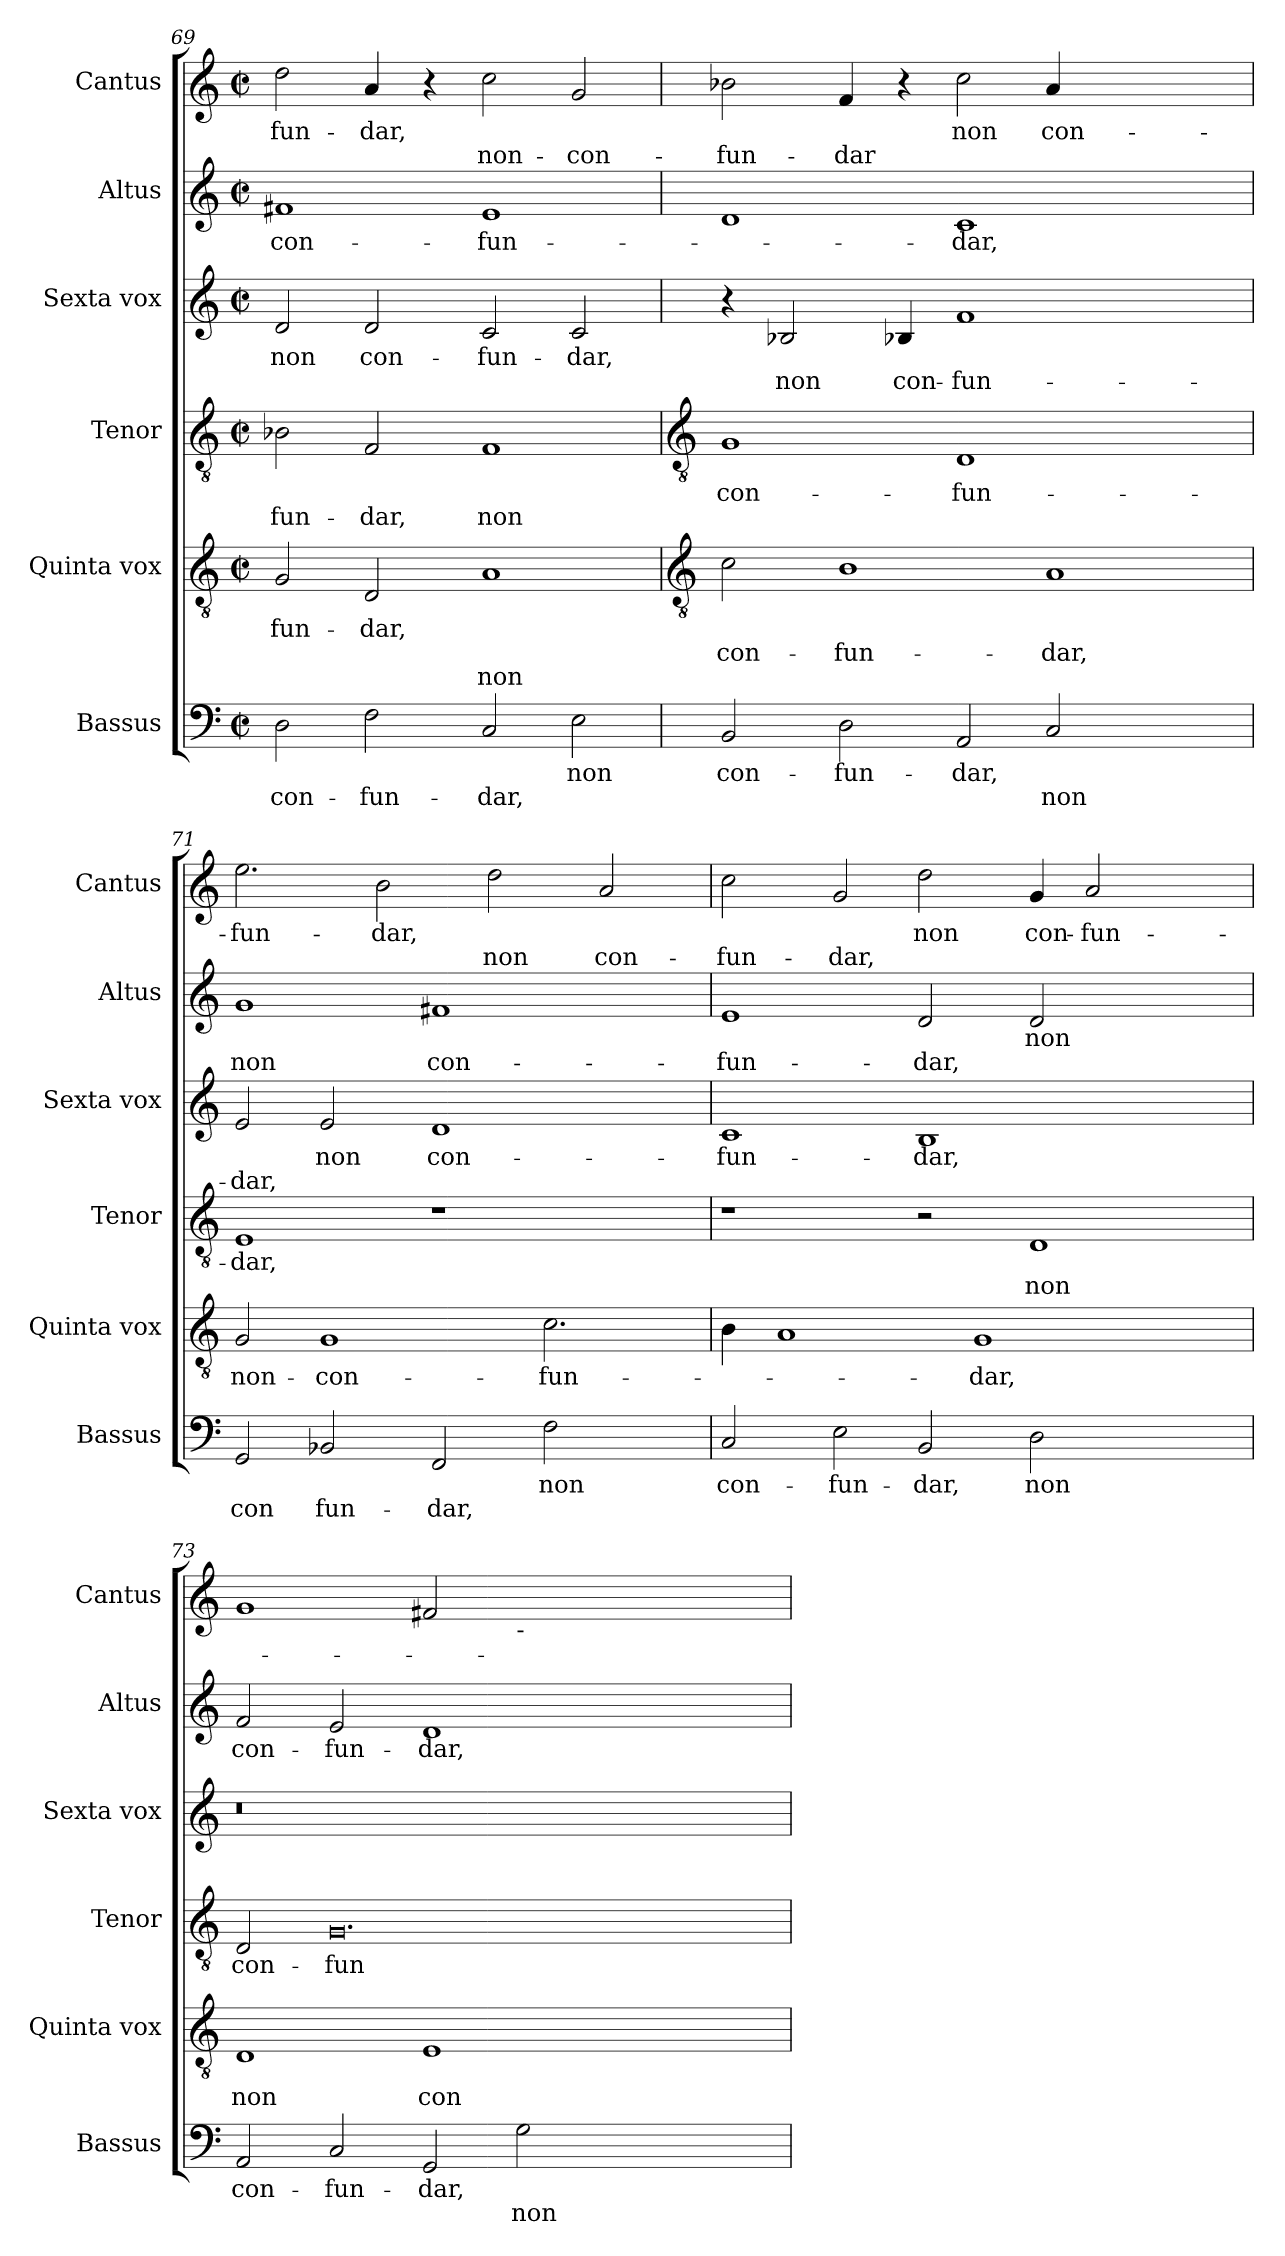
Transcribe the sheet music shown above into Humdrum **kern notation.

**kern	**text	**text	**kern	**text	**text	**text	**kern	**text	**text	**kern	**text	**text	**kern	**text	**text	**kern	**text	**text
*part6	*part6	*part6	*part5	*part5	*part5	*part5	*part4	*part4	*part4	*part3	*part3	*part3	*part2	*part2	*part2	*part1	*part1	*part1
*staff6	*staff6	*staff6	*staff5	*staff5	*staff5	*staff5	*staff4	*staff4	*staff4	*staff3	*staff3	*staff3	*staff2	*staff2	*staff2	*staff1	*staff1	*staff1
*I"Bassus	*	*	*I"Quinta vox	*	*	*	*I"Tenor	*	*	*I"Sexta vox	*	*	*I"Altus	*	*	*I"Cantus	*	*
*I'Bassus	*	*	*I'Quinta vox	*	*	*	*I'Tenor	*	*	*I'Sexta vox	*	*	*I'Altus	*	*	*I'Cantus	*	*
*clefF4	*	*	*clefGv2	*	*	*	*clefGv2	*	*	*clefG2	*	*	*clefG2	*	*	*clefG2	*	*
*k[]	*	*	*k[]	*	*	*	*k[]	*	*	*k[]	*	*	*k[]	*	*	*k[]	*	*
*C:	*	*	*C:	*	*	*	*C:	*	*	*C:	*	*	*C:	*	*	*C:	*	*
*M4/2	*	*	*M4/2	*	*	*	*M4/2	*	*	*M4/2	*	*	*M4/2	*	*	*M4/2	*	*
*met(c|)	*	*	*met(c|)	*	*	*	*met(c|)	*	*	*met(c|)	*	*	*met(c|)	*	*	*met(c|)	*	*
=69	=69	=69	=69	=69	=69	=69	=69	=69	=69	=69	=69	=69	=69	=69	=69	=69	=69	=69
!	!	!LO:LY:b	!	!LO:LY:b	!	!	!	!	!LO:LY:b	!	!LO:LY:b	!	!	!LO:LY:b	!	!	!LO:LY:b	!
2D	.	con-	2G	-fun-	.	.	2B-X	.	-fun-	2d	non	.	1f#X	con-	.	2dd	-fun-	.
!	!	!LO:LY:b	!	!LO:LY:b	!	!	!	!	!LO:LY:b	!	!LO:LY:b	!	!	!	!	!	!LO:LY:b	!
2F	.	-fun-	2D	-dar,	.	.	2F	.	-dar,	2d	con-	.	.	.	.	4a	-dar,	.
.	.	.	.	.	.	.	.	.	.	.	.	.	.	.	.	4r	.	.
!	!	!LO:LY:b	!	!	!	!LO:LY:b	!	!	!LO:LY:b	!	!LO:LY:b	!	!	!LO:LY:b	!	!	!	!LO:LY:b
2C	.	-dar,	1A	.	.	non	1F	.	non	2c	-fun-	.	1e	-fun-	.	2cc	.	non-
!	!LO:LY:b	!	!	!	!	!	!	!	!	!	!LO:LY:b	!	!	!	!	!	!	!LO:LY:b
2E	non	.	.	.	.	.	.	.	.	2c	-dar,	.	.	.	.	2g	.	-con-
!!LO:LB:g=z
=70	=70	=70	=70	=70	=70	=70	=70	=70	=70	=70	=70	=70	=70	=70	=70	=70	=70	=70
*	*	*	*clefGv2	*	*	*	*clefGv2	*	*	*	*	*	*	*	*	*	*	*
!	!LO:LY:b	!	!	!	!LO:LY:b	!	!	!LO:LY:b	!	!	!	!	!	!	!	!	!	!LO:LY:b
2BB	con-	.	2c	.	con-	.	1G	con-	.	4r	.	.	1d	.	.	2b-X	.	-fun-
!	!	!	!	!	!	!	!	!	!	!	!	!LO:LY:b	!	!	!	!	!	!
.	.	.	.	.	.	.	.	.	.	2B-X	.	non	.	.	.	.	.	.
!	!LO:LY:b	!	!	!	!LO:LY:b	!	!	!	!	!	!	!	!	!	!	!	!	!LO:LY:b
2D	-fun-	.	1B	.	-fun-	.	.	.	.	.	.	.	.	.	.	4f	.	-dar
!	!	!	!	!	!	!	!	!	!	!	!	!LO:LY:b	!	!	!	!	!	!
.	.	.	.	.	.	.	.	.	.	4B-X	.	con-	.	.	.	4r	.	.
!	!LO:LY:b	!	!	!	!	!	!	!LO:LY:b	!	!	!	!LO:LY:b	!	!LO:LY:b	!	!	!LO:LY:b	!
2AA	-dar,	.	.	.	.	.	1D	-fun-	.	1f	.	-fun-	1c	-dar,	.	2cc	non	.
!	!	!LO:LY:b	!	!	!LO:LY:b	!	!	!	!	!	!	!	!	!	!	!	!LO:LY:b	!
2C	.	non	1A	.	-dar,	.	.	.	.	.	.	.	.	.	.	4a	con-	.
.	.	.	.	.	.	.	.	.	.	.	.	.	.	.	.	2.ryy	.	.
2ryy	.	.	.	.	.	.	2ryy	.	.	2ryy	.	.	2ryy	.	.	.	.	.
!!LO:LB:g=z
=71	=71	=71	=71	=71	=71	=71	=71	=71	=71	=71	=71	=71	=71	=71	=71	=71	=71	=71
!	!	!LO:LY:b	!	!LO:LY:b	!	!	!	!LO:LY:b	!	!	!	!LO:LY:b	!	!	!LO:LY:b	!	!LO:LY:b	!
2GG	.	con	2G	non-	.	.	1E	-dar,	.	2e	.	-dar,	1g	.	non	2.ee	-fun-	.
!	!	!LO:LY:b	!	!LO:LY:b	!	!	!	!	!	!	!LO:LY:b	!	!	!	!	!	!	!
2BB-X	.	fun-	1G	-con-	.	.	.	.	.	2e	non	.	.	.	.	.	.	.
!	!	!	!	!	!	!	!	!	!	!	!	!	!	!	!	!	!LO:LY:b	!
.	.	.	.	.	.	.	.	.	.	.	.	.	.	.	.	2b	-dar,	.
!	!	!LO:LY:b	!	!	!	!	!	!	!	!	!LO:LY:b	!	!	!	!LO:LY:b	!	!	!
2FF	.	-dar,	.	.	.	.	1r	.	.	1d	con-	.	1f#X	.	con-	.	.	.
!	!	!	!	!	!	!	!	!	!	!	!	!	!	!	!	!	!	!LO:LY:b
.	.	.	.	.	.	.	.	.	.	.	.	.	.	.	.	2dd	.	non
!	!LO:LY:b	!	!	!LO:LY:b	!	!	!	!	!	!	!	!	!	!	!	!	!	!
2F	non	.	2.c	-fun-	.	.	.	.	.	.	.	.	.	.	.	.	.	.
!	!	!	!	!	!	!	!	!	!	!	!	!	!	!	!	!	!	!LO:LY:b
.	.	.	.	.	.	.	.	.	.	.	.	.	.	.	.	2a	.	con-
4ryy	.	.	.	.	.	.	4ryy	.	.	4ryy	.	.	4ryy	.	.	.	.	.
!!LO:LB:g=z
=72	=72	=72	=72	=72	=72	=72	=72	=72	=72	=72	=72	=72	=72	=72	=72	=72	=72	=72
!	!LO:LY:b	!	!	!	!	!	!	!	!	!	!LO:LY:b	!	!	!	!LO:LY:b	!	!	!LO:LY:b
2C	con-	.	4B	.	.	.	1r	.	.	1c	-fun-	.	1e	.	-fun-	2cc	.	-fun-
.	.	.	1A	.	.	.	.	.	.	.	.	.	.	.	.	.	.	.
!	!LO:LY:b	!	!	!	!	!	!	!	!	!	!	!	!	!	!	!	!	!LO:LY:b
2E	-fun-	.	.	.	.	.	.	.	.	.	.	.	.	.	.	2g	.	-dar,
!	!LO:LY:b	!	!	!	!	!	!	!	!	!	!LO:LY:b	!	!	!	!LO:LY:b	!	!LO:LY:b	!
2BB	-dar,	.	.	.	.	.	2r	.	.	1B	-dar,	.	2d	.	-dar,	2dd	non	.
!	!	!	!	!LO:LY:b	!	!	!	!	!	!	!	!	!	!	!	!	!	!
.	.	.	1G	-dar,	.	.	.	.	.	.	.	.	.	.	.	.	.	.
!	!LO:LY:b	!	!	!	!	!	!	!	!LO:LY:b	!	!	!	!	!LO:LY:b	!	!	!LO:LY:b	!
2D	non	.	.	.	.	.	1D	.	non	.	.	.	2d	non	.	4g	con-	.
!	!	!	!	!	!	!	!	!	!	!	!	!	!	!	!	!	!LO:LY:b	!
.	.	.	.	.	.	.	.	.	.	.	.	.	.	.	.	2a	-fun-	.
2ryy	.	.	.	.	.	.	.	.	.	2ryy	.	.	2ryy	.	.	.	.	.
.	.	.	4ryy	.	.	.	.	.	.	.	.	.	.	.	.	4ryy	.	.
=73	=73	=73	=73	=73	=73	=73	=73	=73	=73	=73	=73	=73	=73	=73	=73	=73	=73	=73
!	!LO:LY:b	!	!	!	!LO:LY:b	!	!	!LO:LY:b	!	!	!	!	!	!LO:LY:b	!	!	!	!
2AA	con-	.	1D	.	non	.	2D	con-	.	0r	.	.	2f	con-	.	1g	.	.
!	!LO:LY:b	!	!	!	!	!	!	!LO:LY:b	!	!	!	!	!	!LO:LY:b	!	!	!	!
2C	-fun-	.	.	.	.	.	0.G	-fun-	.	.	.	.	2e	-fun-	.	.	.	.
!	!LO:LY:b	!	!	!	!LO:LY:b	!	!	!	!	!	!	!	!	!LO:LY:b	!	!	!	!
2GG	-dar,	.	1E	.	con-	.	.	.	.	.	.	.	1d	-dar,	.	2f#	.	.
!	!	!	!	!	!	!	!	!	!	!	!	!	!	!	!	!LO:TX:b:t=-	!	!
!	!	!LO:LY:b	!	!	!	!	!	!	!	!	!	!	!	!	!	!	!LO:LY:b	!
2G	.	non	.	.	.	.	.	.	.	.	.	.	.	.	.	[0g;<yy	-dar.	.
1.ryy	.	.	1.ryy	.	.	.	.	.	.	1.ryy	.	.	1.ryy	.	.	.	.	.
=	=	=	=	=	=	=	=	=	=	=	=	=	=	=	=	=	=	=
*-	*-	*-	*-	*-	*-	*-	*-	*-	*-	*-	*-	*-	*-	*-	*-	*-	*-	*-
